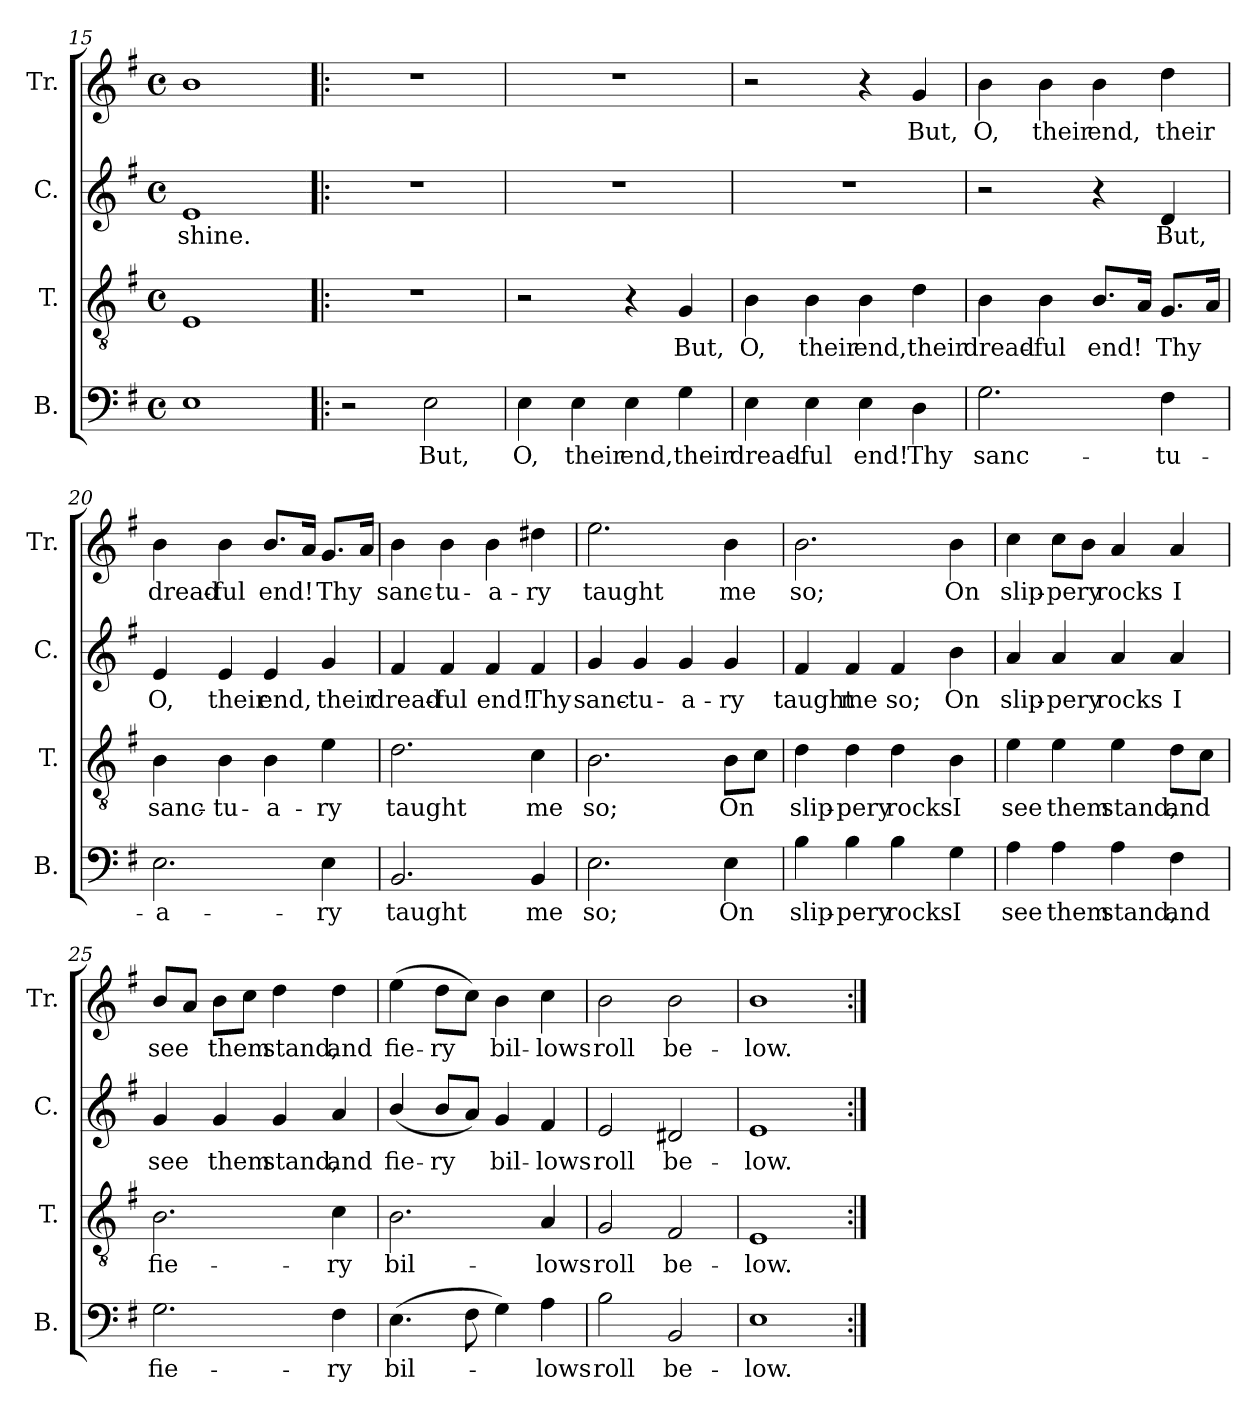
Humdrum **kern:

**kern	**text	**kern	**text	**kern	**text	**kern	**text
*part4	*part4	*part3	*part3	*part2	*part2	*part1	*part1
*staff4	*staff4	*staff3	*staff3	*staff2	*staff2	*staff1	*staff1
*I"B.	*	*I"T.	*	*I"C.	*	*I"Tr.	*
*I'B.	*	*I'T.	*	*I'C.	*	*I'Tr.	*
*clefF4	*	*clefGv2	*	*clefG2	*	*clefG2	*
*k[f#]	*	*k[f#]	*	*k[f#]	*	*k[f#]	*
*G:	*	*G:	*	*G:	*	*G:	*
*M4/4	*	*M4/4	*	*M4/4	*	*M4/4	*
*met(c)	*	*met(c)	*	*met(c)	*	*met(c)	*
=15	=15	=15	=15	=15	=15	=15	=15
1E	.	1E	.	1e	shine.	1b	.
=16!|:	=16!|:	=16!|:	=16!|:	=16!|:	=16!|:	=16!|:	=16!|:
2r	.	1r	.	1r	.	1r	.
2E\	But,	.	.	.	.	.	.
=17	=17	=17	=17	=17	=17	=17	=17
4E\	O,	2r	.	1r	.	1r	.
4E\	their	.	.	.	.	.	.
4E\	end,	4r	.	.	.	.	.
4G\	their	4G/	But,	.	.	.	.
!!LO:LB:g=z
=18	=18	=18	=18	=18	=18	=18	=18
4E\	dread-	4B\	O,	1r	.	2r	.
4E\	-ful	4B\	their	.	.	.	.
4E\	end!	4B\	end,	.	.	4r	.
4D\	Thy	4d\	their	.	.	4g/	But,
=19	=19	=19	=19	=19	=19	=19	=19
2.G\	sanc-	4B\	dread-	2r	.	4b\	O,
.	.	4B\	-ful	.	.	4b\	their
.	.	8.B/L	end!	4r	.	4b\	end,
.	.	16A/Jk	.	.	.	.	.
4F#\	-tu-	8.G/L	Thy	4d/	But,	4dd\	their
.	.	16A/Jk	.	.	.	.	.
=20	=20	=20	=20	=20	=20	=20	=20
2.E\	-a-	4B\	sanc-	4e/	O,	4b\	dread-
.	.	4B\	-tu-	4e/	their	4b\	-ful
.	.	4B\	-a-	4e/	end,	8.b/L	end!
.	.	.	.	.	.	16a/Jk	.
4E\	-ry	4e\	-ry	4g/	their	8.g/L	Thy
.	.	.	.	.	.	16a/Jk	.
=21	=21	=21	=21	=21	=21	=21	=21
2.BB/	taught	2.d\	taught	4f#/	dread-	4b\	sanc-
.	.	.	.	4f#/	-ful	4b\	-tu-
.	.	.	.	4f#/	end!	4b\	-a-
4BB/	me	4c\	me	4f#/	Thy	4dd#X\	-ry
=22	=22	=22	=22	=22	=22	=22	=22
2.E\	so;	2.B\	so;	4g/	sanc-	2.ee\	taught
.	.	.	.	4g/	-tu-	.	.
.	.	.	.	4g/	-a-	.	.
4E\	On	8B\L	On	4g/	-ry	4b\	me
.	.	8c\J	.	.	.	.	.
!!LO:LB:g=z
=23	=23	=23	=23	=23	=23	=23	=23
4B\	slip-	4d\	slip-	4f#/	taught	2.b\	so;
4B\	-pery	4d\	-pery	4f#/	me	.	.
4B\	rocks	4d\	rocks	4f#/	so;	.	.
4G\	I	4B\	I	4b\	On	4b\	On
=24	=24	=24	=24	=24	=24	=24	=24
4A\	see	4e\	see	4a/	slip-	4cc\	slip-
4A\	them	4e\	them	4a/	-pery	8cc\L	-pery
.	.	.	.	.	.	8b\J	.
4A\	stand,	4e\	stand,	4a/	rocks	4a/	rocks
4F#\	and	8d\L	and	4a/	I	4a/	I
.	.	8c\J	.	.	.	.	.
=25	=25	=25	=25	=25	=25	=25	=25
2.G\	fie-	2.B\	fie-	4g/	see	8b/L	see
.	.	.	.	.	.	8a/J	.
.	.	.	.	4g/	them	8b\L	them
.	.	.	.	.	.	8cc\J	.
.	.	.	.	4g/	stand,	4dd\	stand,
4F#\	-ry	4c\	-ry	4a/	and	4dd\	and
=26	=26	=26	=26	=26	=26	=26	=26
(4.E\	bil-	2.B\	bil-	(4b/	fie-	(4ee\	fie-
.	.	.	.	8b/L	-ry	8dd\L	-ry
8F#\	.	.	.	8a/J)	.	8cc\J)	.
4G\)	.	.	.	4g/	bil-	4b\	bil-
4A\	-lows	4A/	-lows	4f#/	-lows	4cc\	-lows
=27	=27	=27	=27	=27	=27	=27	=27
2B\	roll	2G/	roll	2e/	roll	2b\	roll
2BB/	be-	2F#/	be-	2d#X/	be-	2b\	be-
=28	=28	=28	=28	=28	=28	=28	=28
1E	-low.	1E	-low.	1e	-low.	1b	-low.
=:|!	=:|!	=:|!	=:|!	=:|!	=:|!	=:|!	=:|!
*-	*-	*-	*-	*-	*-	*-	*-
